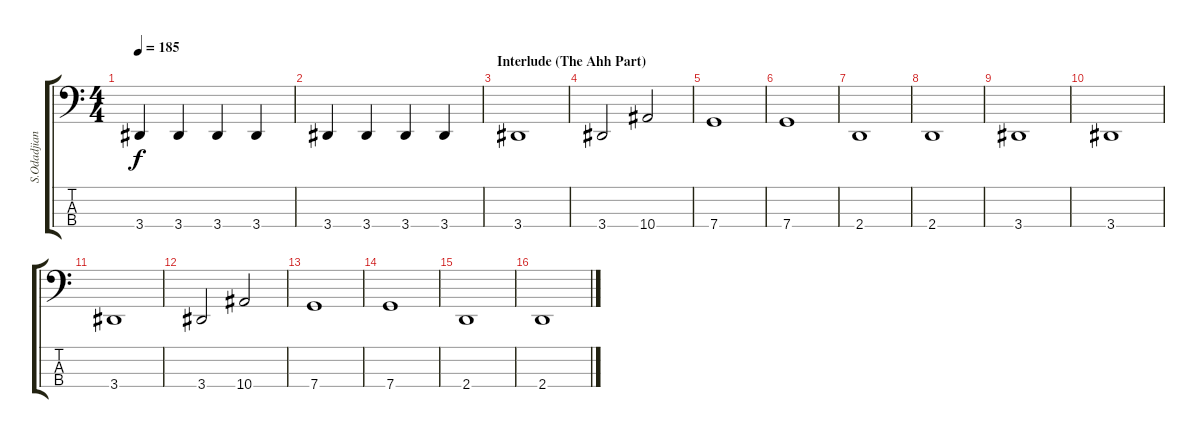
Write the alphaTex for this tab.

\track ("S.Odadjian" "S.Odadjian") {instrument electricbassfinger}
\staff {score tabs}
\tuning (F2 C2 G1 C1) {hide}
\ts (4 4)
\tempo 185
\clef f4
\ks c
3.4.4{dy f} 3.4.4 3.4.4 3.4.4 |
3.4.4 3.4.4 3.4.4 3.4.4 |
\section ("" "Interlude (The Ahh Part)")
3.4.1 |
3.4.2 10.4.2 |
7.4.1 |
7.4.1 |
2.4.1 |
2.4.1 |
3.4.1 |
3.4.1 |
3.4.1 |
3.4.2 10.4.2 |
7.4.1 |
7.4.1 |
2.4.1 |
2.4.1
